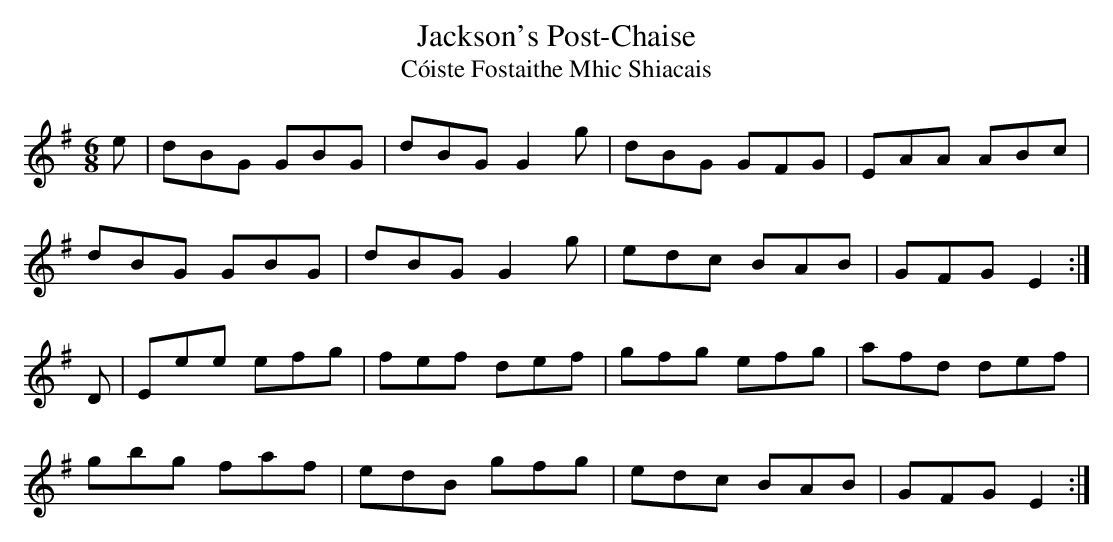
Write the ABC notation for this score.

X:1
T: Jackson's Post-Chaise
T: C\'oiste Fostaithe Mhic Shiacais
L: 1/8
M: 6/8
K: Em
e|dBG GBG|dBG G2g|dBG GFG|EAA ABc|
dBG GBG|dBG G2g|edc BAB|GFG E2 :|
D|Eee efg|fef def|gfg efg|afd def|
gbg faf|edB gfg|edc BAB|GFG E2 :|
